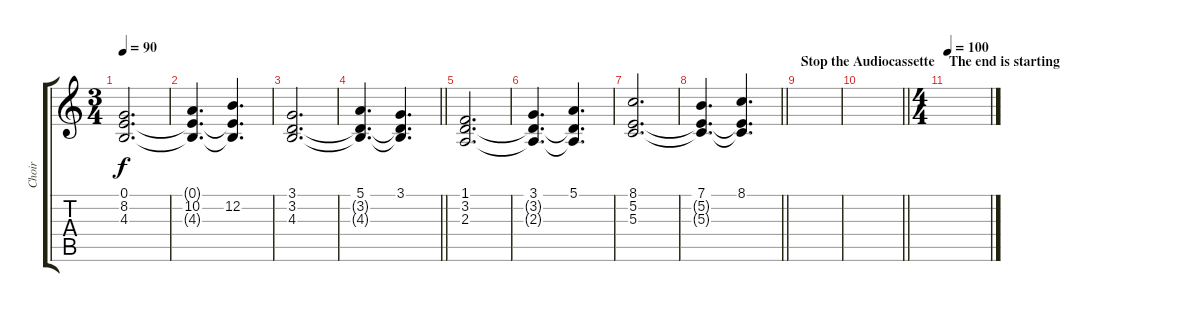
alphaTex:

\track ("Choir" "Choir") {instrument choiraahs}
\staff {score tabs}
\tuning (E4 B3 G3 D3 A2 E2) {hide}
\ts (3 4)
\tempo 90
\clef g2
\ks c
(0.1 8.2 4.3).2{d dy f volume 10} |
(0.1{t} 10.2 4.3{t}).4{d} (0.1{t} 12.2 4.3{t}).4{d} |
(3.1 3.2 4.3).2{d} |
\barLineRight lightlight
(5.1 3.2{t} 4.3{t}).4{d} (3.1 3.2{t} 4.3{t}).4{d} |
(1.1 3.2 2.3).2{d} |
(3.1 3.2{t} 2.3{t}).4{d} (5.1 3.2{t} 2.3{t}).4{d} |
(8.1 5.2 5.3).2{d} |
\barLineRight lightlight
(7.1 5.2{t} 5.3{t}).4{d} (8.1 5.2{t} 5.3{t}).4{d} |
\section ("" "Stop the Audiocassette")
|
\barLineRight lightlight
|
\ts (4 4)
\section ("" "The end is starting")
\tempo 100
